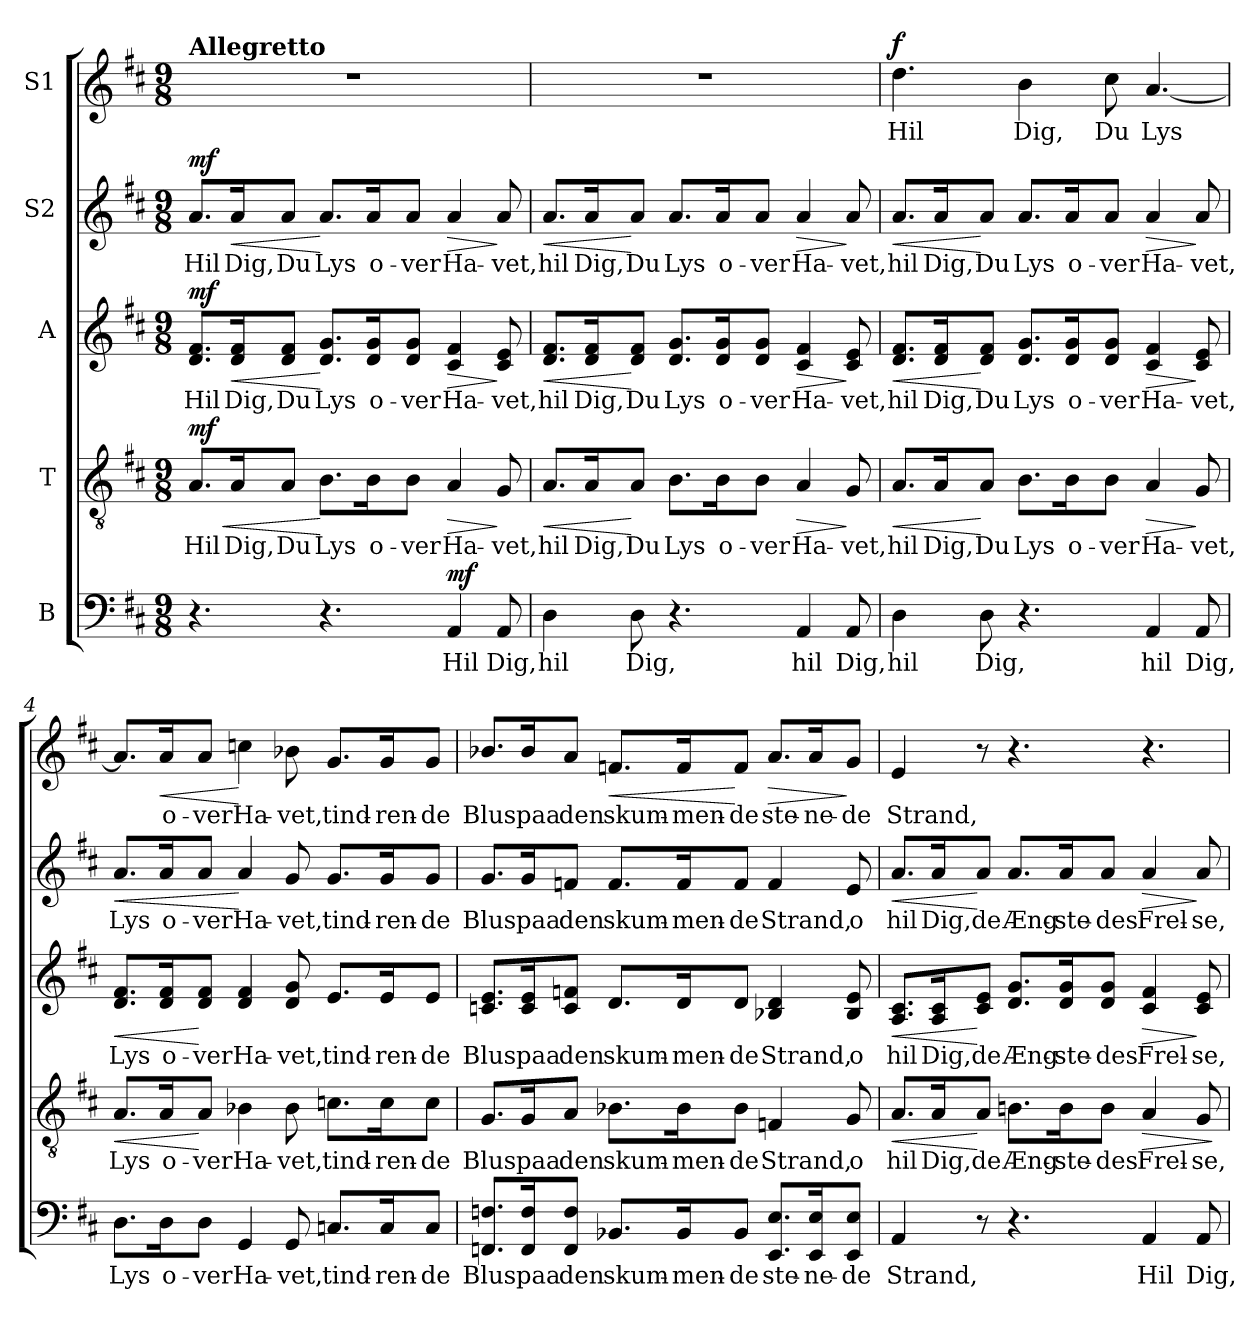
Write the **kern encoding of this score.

**kern	**text	**dynam	**kern	**text	**dynam	**kern	**text	**dynam	**kern	**text	**dynam	**kern	**text	**dynam
*part5	*part5	*part5	*part4	*part4	*part4	*part3	*part3	*part3	*part2	*part2	*part2	*part1	*part1	*part1
*staff5	*staff5	*staff5	*staff4	*staff4	*staff4	*staff3	*staff3	*staff3	*staff2	*staff2	*staff2	*staff1	*staff1	*staff1
*I"B	*	*	*I"T	*	*	*I"A	*	*	*I"S2	*	*	*I"S1	*	*
*clefF4	*	*	*clefGv2	*	*	*clefG2	*	*	*clefG2	*	*	*clefG2	*	*
*k[f#c#]	*	*	*k[f#c#]	*	*	*k[f#c#]	*	*	*k[f#c#]	*	*	*k[f#c#]	*	*
*D:	*	*	*D:	*	*	*D:	*	*	*D:	*	*	*D:	*	*
*M9/8	*	*	*M9/8	*	*	*M9/8	*	*	*M9/8	*	*	*M9/8	*	*
=1	=1	=1	=1	=1	=1	=1	=1	=1	=1	=1	=1	=1	=1	=1
!	!	!	!	!	!	!	!	!	!	!	!	!LO:TX:a:B:t=Allegretto	!	!
!	!	!	!	!LO:LY:b	!LO:HP:b	!	!LO:LY:b	!	!	!LO:LY:b	!	!	!	!
!	!	!	!	!	!LO:DY:n=1:a	!	!	!LO:DY:a	!	!	!LO:DY:a	!	!	!
4.r	.	.	8.A/L	Hil	< mf	8.d/ 8.f#/L	Hil	mf	8.a/L	Hil	mf	8%9r	.	.
!	!	!	!	!LO:LY:b	!	!	!LO:LY:b	!LO:HP:b	!	!LO:LY:b	!LO:HP:b	!	!	!
.	.	.	16A/k	Dig,	.	16d/ 16f#/k	Dig,	<	16a/k	Dig,	<	.	.	.
!	!	!	!	!LO:LY:b	!	!	!LO:LY:b	!	!	!LO:LY:b	!	!	!	!
.	.	.	8A/J	Du	.	8d/ 8f#/J	Du	.	8a/J	Du	.	.	.	.
!	!	!	!	!LO:LY:b	!	!	!LO:LY:b	!	!	!LO:LY:b	!	!	!	!
4.r	.	.	8.B\L	Lys	[	8.d/ 8.g/L	Lys	[	8.a/L	Lys	[	.	.	.
!	!	!	!	!LO:LY:b	!	!	!LO:LY:b	!	!	!LO:LY:b	!	!	!	!
.	.	.	16B\k	o-	.	16d/ 16g/k	o-	.	16a/k	o-	.	.	.	.
!	!	!	!	!LO:LY:b	!	!	!LO:LY:b	!	!	!LO:LY:b	!	!	!	!
.	.	.	8B\J	-ver	.	8d/ 8g/J	-ver	.	8a/J	-ver	.	.	.	.
!	!LO:LY:b	!LO:DY:a	!	!LO:LY:b	!LO:HP:b	!	!LO:LY:b	!LO:HP:b	!	!LO:LY:b	!LO:HP:b	!	!	!
4AA/	Hil	mf	4A/	Ha-	>	4c#/ 4f#/	Ha-	>	4a/	Ha-	>	.	.	.
!	!LO:LY:b	!	!	!LO:LY:b	!	!	!LO:LY:b	!	!	!LO:LY:b	!	!	!	!
8AA/	Dig,	.	8G/	-vet,	]	8c#/ 8e/	-vet,	]	8a/	-vet,	]	.	.	.
=2	=2	=2	=2	=2	=2	=2	=2	=2	=2	=2	=2	=2	=2	=2
!	!LO:LY:b	!	!	!LO:LY:b	!LO:HP:b	!	!LO:LY:b	!LO:HP:b	!	!LO:LY:b	!LO:HP:b	!	!	!
4D\	hil	.	8.A/L	hil	<	8.d/ 8.f#/L	hil	<	8.a/L	hil	<	8%9r	.	.
!	!	!	!	!LO:LY:b	!	!	!LO:LY:b	!	!	!LO:LY:b	!	!	!	!
.	.	.	16A/k	Dig,	.	16d/ 16f#/k	Dig,	.	16a/k	Dig,	.	.	.	.
!	!LO:LY:b	!	!	!LO:LY:b	!	!	!LO:LY:b	!	!	!LO:LY:b	!	!	!	!
8D\	Dig,	.	8A/J	Du	[	8d/ 8f#/J	Du	[	8a/J	Du	[	.	.	.
!	!	!	!	!LO:LY:b	!	!	!LO:LY:b	!	!	!LO:LY:b	!	!	!	!
4.r	.	.	8.B\L	Lys	.	8.d/ 8.g/L	Lys	.	8.a/L	Lys	.	.	.	.
!	!	!	!	!LO:LY:b	!	!	!LO:LY:b	!	!	!LO:LY:b	!	!	!	!
.	.	.	16B\k	o-	.	16d/ 16g/k	o-	.	16a/k	o-	.	.	.	.
!	!	!	!	!LO:LY:b	!	!	!LO:LY:b	!	!	!LO:LY:b	!	!	!	!
.	.	.	8B\J	-ver	.	8d/ 8g/J	-ver	.	8a/J	-ver	.	.	.	.
!	!LO:LY:b	!	!	!LO:LY:b	!LO:HP:b	!	!LO:LY:b	!LO:HP:b	!	!LO:LY:b	!LO:HP:b	!	!	!
4AA/	hil	.	4A/	Ha-	>	4c#/ 4f#/	Ha-	>	4a/	Ha-	>	.	.	.
!	!LO:LY:b	!	!	!LO:LY:b	!	!	!LO:LY:b	!	!	!LO:LY:b	!	!	!	!
8AA/	Dig,	.	8G/	-vet,	]	8c#/ 8e/	-vet,	]	8a/	-vet,	]	.	.	.
=3	=3	=3	=3	=3	=3	=3	=3	=3	=3	=3	=3	=3	=3	=3
!	!LO:LY:b	!	!	!LO:LY:b	!LO:HP:b	!	!LO:LY:b	!LO:HP:b	!	!LO:LY:b	!LO:HP:b	!	!LO:LY:b	!LO:DY:a
4D\	hil	.	8.A/L	hil	<	8.d/ 8.f#/L	hil	<	8.a/L	hil	<	4.dd\	Hil	f
!	!	!	!	!LO:LY:b	!	!	!LO:LY:b	!	!	!LO:LY:b	!	!	!	!
.	.	.	16A/k	Dig,	.	16d/ 16f#/k	Dig,	.	16a/k	Dig,	.	.	.	.
!	!LO:LY:b	!	!	!LO:LY:b	!	!	!LO:LY:b	!	!	!LO:LY:b	!	!	!	!
8D\	Dig,	.	8A/J	Du	[	8d/ 8f#/J	Du	[	8a/J	Du	[	.	.	.
!	!	!	!	!LO:LY:b	!	!	!LO:LY:b	!	!	!LO:LY:b	!	!	!LO:LY:b	!
4.r	.	.	8.B\L	Lys	.	8.d/ 8.g/L	Lys	.	8.a/L	Lys	.	4b\	Dig,	.
!	!	!	!	!LO:LY:b	!	!	!LO:LY:b	!	!	!LO:LY:b	!	!	!	!
.	.	.	16B\k	o-	.	16d/ 16g/k	o-	.	16a/k	o-	.	.	.	.
!	!	!	!	!LO:LY:b	!	!	!LO:LY:b	!	!	!LO:LY:b	!	!	!LO:LY:b	!
.	.	.	8B\J	-ver	.	8d/ 8g/J	-ver	.	8a/J	-ver	.	8cc#\	Du	.
!	!LO:LY:b	!	!	!LO:LY:b	!LO:HP:b	!	!LO:LY:b	!LO:HP:b	!	!LO:LY:b	!LO:HP:b	!	!LO:LY:b	!
4AA/	hil	.	4A/	Ha-	>	4c#/ 4f#/	Ha-	>	4a/	Ha-	>	[4.a/	Lys	.
!	!LO:LY:b	!	!	!LO:LY:b	!	!	!LO:LY:b	!	!	!LO:LY:b	!	!	!	!
8AA/	Dig,	.	8G/	-vet,	]	8c#/ 8e/	-vet,	]	8a/	-vet,	]	.	.	.
!!LO:LB:g=z
=4	=4	=4	=4	=4	=4	=4	=4	=4	=4	=4	=4	=4	=4	=4
!	!LO:LY:b	!	!	!LO:LY:b	!LO:HP:b	!	!LO:LY:b	!LO:HP:b	!	!LO:LY:b	!LO:HP:b	!	!	!
8.D\L	Lys	.	8.A/L	Lys	<	8.d/ 8.f#/L	Lys	<	8.a/L	Lys	<	8.a/L]	.	.
!	!LO:LY:b	!	!	!LO:LY:b	!	!	!LO:LY:b	!	!	!LO:LY:b	!	!	!LO:LY:b	!LO:HP:b
16D\k	o-	.	16A/k	o-	.	16d/ 16f#/k	o-	.	16a/k	o-	.	16a/k	o-	<
!	!LO:LY:b	!	!	!LO:LY:b	!	!	!LO:LY:b	!	!	!LO:LY:b	!	!	!LO:LY:b	!
8D\J	-ver	.	8A/J	-ver	[	8d/ 8f#/J	-ver	[	8a/J	-ver	.	8a/J	-ver	.
!	!LO:LY:b	!	!	!LO:LY:b	!	!	!LO:LY:b	!	!	!LO:LY:b	!	!	!LO:LY:b	!
4GG/	Ha-	.	4B-X\	Ha-	.	4d/ 4f#/	Ha-	.	4a/	Ha-	[	4ccn\	Ha-	[
!	!LO:LY:b	!	!	!LO:LY:b	!	!	!LO:LY:b	!	!	!LO:LY:b	!	!	!LO:LY:b	!
8GG/	-vet,	.	8B-\	-vet,	.	8d/ 8g/	-vet,	.	8g/	-vet,	.	8b-X\	-vet,	.
!	!LO:LY:b	!	!	!LO:LY:b	!	!	!LO:LY:b	!	!	!LO:LY:b	!	!	!LO:LY:b	!
8.Cn/L	tind-	.	8.cn\L	tind-	.	8.e/L	tind-	.	8.g/L	tind-	.	8.g/L	tind-	.
!	!LO:LY:b	!	!	!LO:LY:b	!	!	!LO:LY:b	!	!	!LO:LY:b	!	!	!LO:LY:b	!
16C/k	-ren-	.	16c\k	-ren-	.	16e/k	-ren-	.	16g/k	-ren-	.	16g/k	-ren-	.
!	!LO:LY:b	!	!	!LO:LY:b	!	!	!LO:LY:b	!	!	!LO:LY:b	!	!	!LO:LY:b	!
8C/J	-de	.	8c\J	-de	.	8e/J	-de	.	8g/J	-de	.	8g/J	-de	.
=5	=5	=5	=5	=5	=5	=5	=5	=5	=5	=5	=5	=5	=5	=5
!	!LO:LY:b	!	!	!LO:LY:b	!	!	!LO:LY:b	!	!	!LO:LY:b	!	!	!LO:LY:b	!
8.FFn/ 8.Fn/L	Blus	.	8.G/L	Blus	.	8.cn/ 8.e/L	Blus	.	8.g/L	Blus	.	8.b-X/L	Blus	.
!	!LO:LY:b	!	!	!LO:LY:b	!	!	!LO:LY:b	!	!	!LO:LY:b	!	!	!LO:LY:b	!
16FF/ 16F/k	paa	.	16G/k	paa	.	16c/ 16e/k	paa	.	16g/k	paa	.	16b-/k	paa	.
!	!LO:LY:b	!	!	!LO:LY:b	!	!	!LO:LY:b	!	!	!LO:LY:b	!	!	!LO:LY:b	!
8FF/ 8F/J	den	.	8A/J	den	.	8c/ 8fn/J	den	.	8fn/J	den	.	8a/J	den	.
!	!LO:LY:b	!	!	!LO:LY:b	!	!	!LO:LY:b	!	!	!LO:LY:b	!	!	!LO:LY:b	!LO:HP:b
8.BB-X/L	skum-	.	8.B-X\L	skum-	.	8.d/L	skum-	.	8.f/L	skum-	.	8.fn/L	skum-	<
!	!LO:LY:b	!	!	!LO:LY:b	!	!	!LO:LY:b	!	!	!LO:LY:b	!	!	!LO:LY:b	!
16BB-/k	-men-	.	16B-\k	-men-	.	16d/k	-men-	.	16f/k	-men-	.	16f/k	-men-	.
!	!LO:LY:b	!	!	!LO:LY:b	!	!	!LO:LY:b	!	!	!LO:LY:b	!	!	!LO:LY:b	!
8BB-/J	-de	.	8B-\J	-de	.	8d/J	-de	.	8f/J	-de	.	8f/J	-de	[
!	!LO:LY:b	!	!	!LO:LY:b	!	!	!LO:LY:b	!	!	!LO:LY:b	!	!	!LO:LY:b	!LO:HP:b
8.EE/ 8.E/L	ste-	.	4Fn/	Strand,	.	4B-X/ 4d/	Strand,	.	4f/	Strand,	.	8.a/L	ste-	>
!	!LO:LY:b	!	!	!	!	!	!	!	!	!	!	!	!LO:LY:b	!
16EE/ 16E/k	-ne-	.	.	.	.	.	.	.	.	.	.	16a/k	-ne-	.
!	!LO:LY:b	!	!	!LO:LY:b	!	!	!LO:LY:b	!	!	!LO:LY:b	!	!	!LO:LY:b	!
8EE/ 8E/J	-de	.	8G/	o	.	8B-/ 8e/	o	.	8e/	o	.	8g/J	-de	]
=6	=6	=6	=6	=6	=6	=6	=6	=6	=6	=6	=6	=6	=6	=6
!	!LO:LY:b	!	!	!LO:LY:b	!LO:HP:b	!	!LO:LY:b	!LO:HP:b	!	!LO:LY:b	!LO:HP:b	!	!LO:LY:b	!
4AA/	Strand,	.	8.A/L	hil	<	8.A/ 8.c#i/L	hil	<	8.a/L	hil	<	4e/	Strand,	.
!	!	!	!	!LO:LY:b	!	!	!LO:LY:b	!	!	!LO:LY:b	!	!	!	!
.	.	.	16A/k	Dig,	.	16A/ 16c#/k	Dig,	.	16a/k	Dig,	.	.	.	.
!	!	!	!	!LO:LY:b	!	!	!LO:LY:b	!	!	!LO:LY:b	!	!	!	!
8r	.	.	8A/J	de	[	8c#/ 8e/J	de	[	8a/J	de	[	8r	.	.
!	!	!	!	!LO:LY:b	!	!	!LO:LY:b	!	!	!LO:LY:b	!	!	!	!
4.r	.	.	8.Bni\L	Æng-	.	8.d/ 8.g/L	Æng-	.	8.a/L	Æng-	.	4.r	.	.
!	!	!	!	!LO:LY:b	!	!	!LO:LY:b	!	!	!LO:LY:b	!	!	!	!
.	.	.	16B\k	-ste-	.	16d/ 16g/k	-ste-	.	16a/k	-ste-	.	.	.	.
!	!	!	!	!LO:LY:b	!	!	!LO:LY:b	!	!	!LO:LY:b	!	!	!	!
.	.	.	8B\J	-des	.	8d/ 8g/J	-des	.	8a/J	-des	.	.	.	.
!	!LO:LY:b	!	!	!LO:LY:b	!LO:HP:b	!	!LO:LY:b	!LO:HP:b	!	!LO:LY:b	!LO:HP:b	!	!	!
4AA/	Hil	.	4A/	Frel-	>	4c#/ 4f#/	Frel-	>	4a/	Frel-	>	4.r	.	.
!	!LO:LY:b	!	!	!LO:LY:b	!	!	!LO:LY:b	!	!	!LO:LY:b	!	!	!	!
8AA/	Dig,	.	8G/	-se,	.	8c#/ 8e/	-se,	]	8a/	-se,	]	.	.	.
.	.	.	.	.	]	.	.	.	.	.	.	.	.	.
=	=	=	=	=	=	=	=	=	=	=	=	=	=	=
*-	*-	*-	*-	*-	*-	*-	*-	*-	*-	*-	*-	*-	*-	*-
